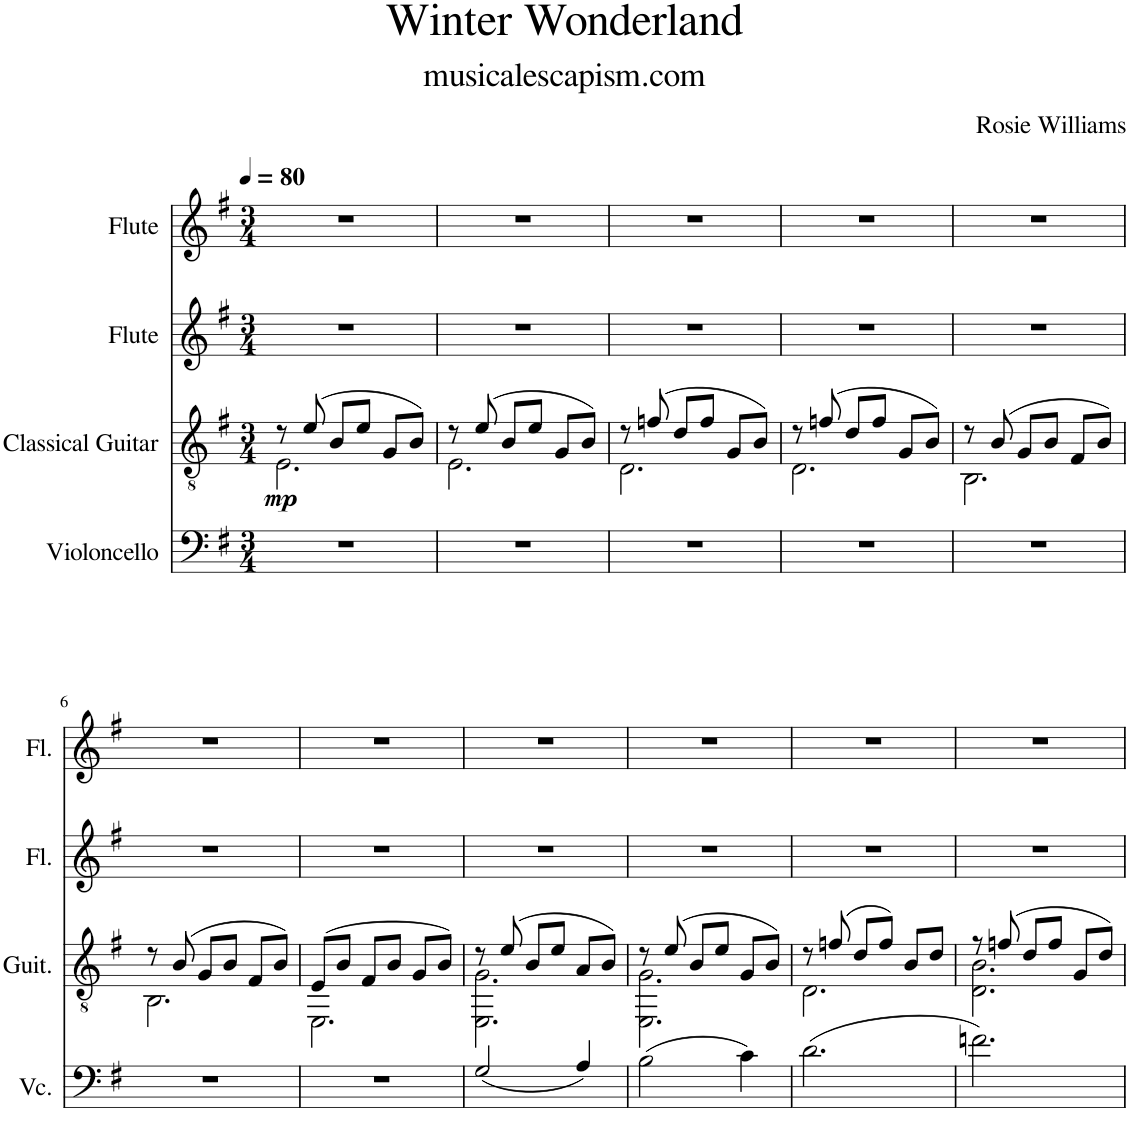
**kern	**kern	**dynam	**kern	**kern
*part4	*part3	*part3	*part2	*part1
*staff4	*staff3	*staff3	*staff2	*staff1
*I"Violoncello	*I"Classical Guitar	*	*I"Flute	*I"Flute
*I'Vc.	*I'Guit.	*	*I'Fl.	*I'Fl.
*clefF4	*clefGv2	*	*clefG2	*clefG2
*k[f#]	*k[f#]	*	*k[f#]	*k[f#]
*M3/4	*M3/4	*	*M3/4	*M3/4
*MM80	*MM80	*	*MM80	*MM80
=1	=1	=1	=1	=1
*	*^	*	*	*
!	!	!	!LO:DY:b	!	!
2.r	8r	2.E\	mp	2.r	2.r
.	(8e/	.	.	.	.
.	8B/L	.	.	.	.
.	8e/J	.	.	.	.
.	8G/L	.	.	.	.
.	8B/J)	.	.	.	.
=2	=2	=2	=2	=2	=2
2.r	8r	2.E\	.	2.r	2.r
.	(8e/	.	.	.	.
.	8B/L	.	.	.	.
.	8e/J	.	.	.	.
.	8G/L	.	.	.	.
.	8B/J)	.	.	.	.
=3	=3	=3	=3	=3	=3
2.r	8r	2.D\	.	2.r	2.r
.	(8fn/	.	.	.	.
.	8d/L	.	.	.	.
.	8f/J	.	.	.	.
.	8G/L	.	.	.	.
.	8B/J)	.	.	.	.
=4	=4	=4	=4	=4	=4
2.r	8r	2.D\	.	2.r	2.r
.	(8fn/	.	.	.	.
.	8d/L	.	.	.	.
.	8f/J	.	.	.	.
.	8G/L	.	.	.	.
.	8B/J)	.	.	.	.
=5	=5	=5	=5	=5	=5
2.r	8r	2.BB\	.	2.r	2.r
.	(8B/	.	.	.	.
.	8G/L	.	.	.	.
.	8B/J	.	.	.	.
.	8F#/L	.	.	.	.
.	8B/J)	.	.	.	.
!!LO:LB:g=z
=6	=6	=6	=6	=6	=6
2.r	8r	2.BB\	.	2.r	2.r
.	(8B/	.	.	.	.
.	8G/L	.	.	.	.
.	8B/J	.	.	.	.
.	8F#/L	.	.	.	.
.	8B/J)	.	.	.	.
=7	=7	=7	=7	=7	=7
2.r	(8E/L	2.EE\	.	2.r	2.r
.	8B/J	.	.	.	.
.	8F#/L	.	.	.	.
.	8B/J	.	.	.	.
.	8G/L	.	.	.	.
.	8B/J)	.	.	.	.
=8	=8	=8	=8	=8	=8
(2G/	8r	2.EE\ 2.G\	.	2.r	2.r
.	(8e/	.	.	.	.
.	8B/L	.	.	.	.
.	8e/J	.	.	.	.
4A/)	8A/L	.	.	.	.
.	8B/J)	.	.	.	.
=9	=9	=9	=9	=9	=9
(2B\	8r	2.EE\ 2.G\	.	2.r	2.r
.	(8e/	.	.	.	.
.	8B/L	.	.	.	.
.	8e/J	.	.	.	.
4c\)	8G/L	.	.	.	.
.	8B/J)	.	.	.	.
=10	=10	=10	=10	=10	=10
(2.d\	8r	2.D\	.	2.r	2.r
.	(8fn/	.	.	.	.
.	8d/L	.	.	.	.
.	8f/J)	.	.	.	.
.	8B/L	.	.	.	.
.	8d/J	.	.	.	.
=11	=11	=11	=11	=11	=11
2.fn\)	8r	2.D\ 2.B\	.	2.r	2.r
.	(8fn/	.	.	.	.
.	8d/L	.	.	.	.
.	8f/J	.	.	.	.
.	8G/L	.	.	.	.
.	8d/J)	.	.	.	.
*	*v	*v	*	*	*
=	=	=	=	=
*-	*-	*-	*-	*-
